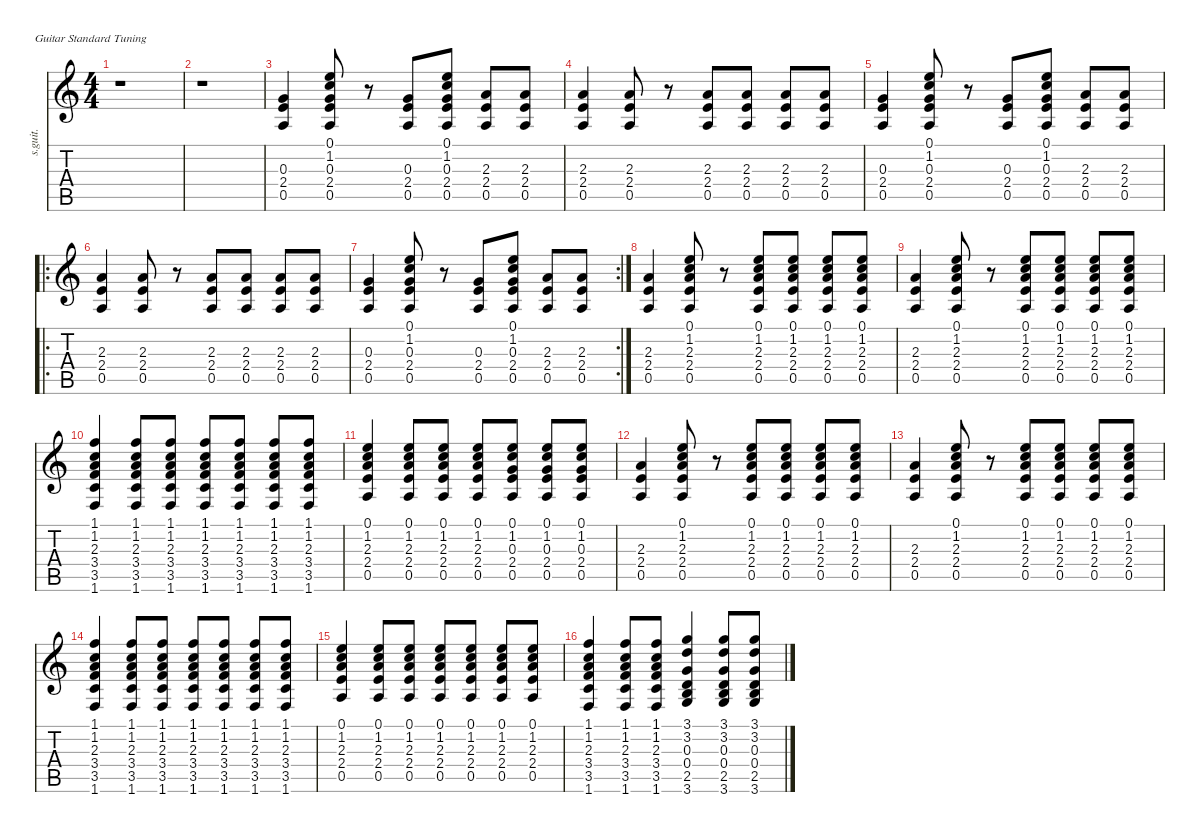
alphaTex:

\defaultSystemsLayout 4
\hideDynamics
\bracketExtendMode nobrackets
\track ("Paul Keough (Acoustic Guitar)" "s.guit.") {instrument acousticguitarsteel}
\staff {score tabs}
\tuning (E4 B3 G3 D3 A2 E2)
\ts (4 4)
\beaming (8 2 2 2 2)
\tempo (107 hide)
\clef g2
\ks c
r.1{dy mp instrument acousticguitarsteel} |
r.1 |
(0.3 2.4 0.5).4 (0.1 1.2 0.3 2.4 0.5).8 r.8 (0.3 2.4 0.5).8 (0.1 1.2 0.3 2.4 0.5).8 (2.3 2.4 0.5).8 (2.3 2.4 0.5).8 |
(2.3 2.4 0.5).4 (2.3 2.4 0.5).8 r.8 (2.3 2.4 0.5).8 (2.3 2.4 0.5).8 (2.3 2.4 0.5).8 (2.3 2.4 0.5).8 |
(0.3 2.4 0.5).4 (0.1 1.2 0.3 2.4 0.5).8 r.8 (0.3 2.4 0.5).8 (0.1 1.2 0.3 2.4 0.5).8 (2.3 2.4 0.5).8 (2.3 2.4 0.5).8 |
\ro
(2.3 2.4 0.5).4 (2.3 2.4 0.5).8 r.8 (2.3 2.4 0.5).8 (2.3 2.4 0.5).8 (2.3 2.4 0.5).8 (2.3 2.4 0.5).8 |
\rc 2
(0.3 2.4 0.5).4 (0.1 1.2 0.3 2.4 0.5).8 r.8 (0.3 2.4 0.5).8 (0.1 1.2 0.3 2.4 0.5).8 (2.3 2.4 0.5).8 (2.3 2.4 0.5).8 |
(2.3 2.4 0.5).4 (0.1 1.2 2.3 2.4 0.5).8 r.8 (0.1 1.2 2.3 2.4 0.5).8 (0.1 1.2 2.3 2.4 0.5).8 (0.1 1.2 2.3 2.4 0.5).8 (0.1 1.2 2.3 2.4 0.5).8 |
(2.3 2.4 0.5).4 (0.1 1.2 2.3 2.4 0.5).8 r.8 (0.1 1.2 2.3 2.4 0.5).8 (0.1 1.2 2.3 2.4 0.5).8 (0.1 1.2 2.3 2.4 0.5).8 (0.1 1.2 2.3 2.4 0.5).8 |
(1.1 1.2 2.3 3.4 3.5 1.6).4 (1.1 1.2 2.3 3.4 3.5 1.6).8 (1.1 1.2 2.3 3.4 3.5 1.6).8 (1.1 1.2 2.3 3.4 3.5 1.6).8 (1.1 1.2 2.3 3.4 3.5 1.6).8 (1.1 1.2 2.3 3.4 3.5 1.6).8 (1.1 1.2 2.3 3.4 3.5 1.6).8 |
(0.1 1.2 2.3 2.4 0.5).4 (0.1 1.2 2.3 2.4 0.5).8 (0.1 1.2 2.3 2.4 0.5).8 (0.1 1.2 2.3 2.4 0.5).8 (0.1 1.2 0.3 2.4 0.5).8 (0.1 1.2 0.3 2.4 0.5).8 (0.1 1.2 0.3 2.4 0.5).8 |
(2.3 2.4 0.5).4 (0.1 1.2 2.3 2.4 0.5).8 r.8 (0.1 1.2 2.3 2.4 0.5).8 (0.1 1.2 2.3 2.4 0.5).8 (0.1 1.2 2.3 2.4 0.5).8 (0.1 1.2 2.3 2.4 0.5).8 |
(2.3 2.4 0.5).4 (0.1 1.2 2.3 2.4 0.5).8 r.8 (0.1 1.2 2.3 2.4 0.5).8 (0.1 1.2 2.3 2.4 0.5).8 (0.1 1.2 2.3 2.4 0.5).8 (0.1 1.2 2.3 2.4 0.5).8 |
(1.1 1.2 2.3 3.4 3.5 1.6).4 (1.1 1.2 2.3 3.4 3.5 1.6).8 (1.1 1.2 2.3 3.4 3.5 1.6).8 (1.1 1.2 2.3 3.4 3.5 1.6).8 (1.1 1.2 2.3 3.4 3.5 1.6).8 (1.1 1.2 2.3 3.4 3.5 1.6).8 (1.1 1.2 2.3 3.4 3.5 1.6).8 |
(0.1 1.2 2.3 2.4 0.5).4 (0.1 1.2 2.3 2.4 0.5).8 (0.1 1.2 2.3 2.4 0.5).8 (0.1 1.2 2.3 2.4 0.5).8 (0.1 1.2 2.3 2.4 0.5).8 (0.1 1.2 2.3 2.4 0.5).8 (0.1 1.2 2.3 2.4 0.5).8 |
(1.1 1.2 2.3 3.4 3.5 1.6).4 (1.1 1.2 2.3 3.4 3.5 1.6).8 (1.1 1.2 2.3 3.4 3.5 1.6).8 (3.1 3.2 0.3 0.4 2.5 3.6).4 (3.1 3.2 0.3 0.4 2.5 3.6).8 (3.1 3.2 0.3 0.4 2.5 3.6).8
